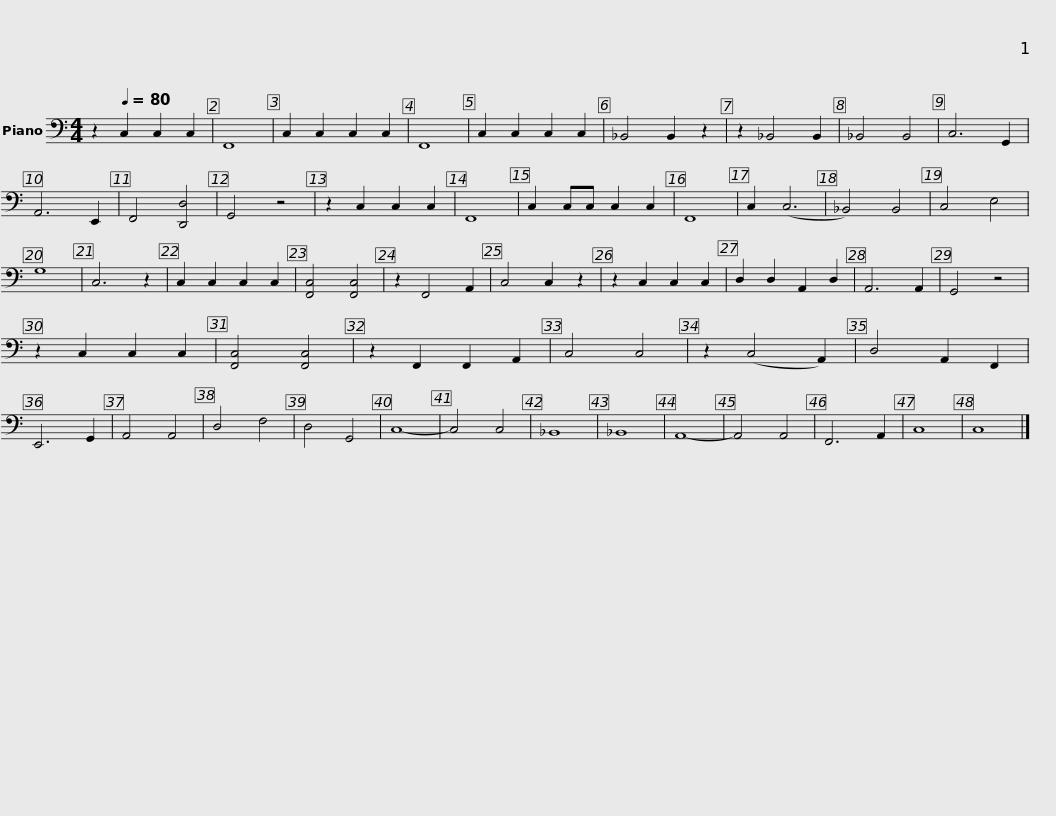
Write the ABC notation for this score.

X:1
L:1/8
M:4/4
I:linebreak $
K:C
V:1 bass
V:1
 z2[Q:1/4=80] C,2 C,2 C,2 | F,,8 | C,2 C,2 C,2 C,2 | F,,8 | C,2 C,2 C,2 C,2 | %5
 _B,,4 B,,2 z2 | z2 _B,,4 B,,2 | _B,,4 B,,4 | C,6 G,,2 | A,,6 E,,2 | %10
 F,,4 [D,,D,]4 | G,,4 z4 | z2 C,2 C,2 C,2 |$ F,,8 | C,2 C,C, C,2 C,2 | %15
 F,,8 | C,2 (C,6 | _B,,4) B,,4 | C,4 E,4 | G,8 | %20
 C,6 z2 | C,2 C,2 C,2 C,2 | [F,,C,]4 [F,,C,]4 | z2 F,,4 A,,2 | C,4 C,2 z2 | %25
 z2 C,2 C,2 C,2 |$ D,2 D,2 A,,2 D,2 | A,,6 A,,2 | G,,4 z4 | z2 C,2 C,2 C,2 | %30
 [F,,C,]4 [F,,C,]4 | z2 F,,2 F,,2 A,,2 | C,4 C,4 | z2 (C,4 A,,2) | D,4 A,,2 F,,2 | %35
 E,,6 G,,2 | A,,4 A,,4 | D,4 F,4 | D,4 G,,4 | C,8- |$ %40
 C,4 C,4 | _B,,8 | _B,,8 | A,,8- | A,,4 A,,4 | %45
 F,,6 A,,2 | C,8 | C,8 |] %48
